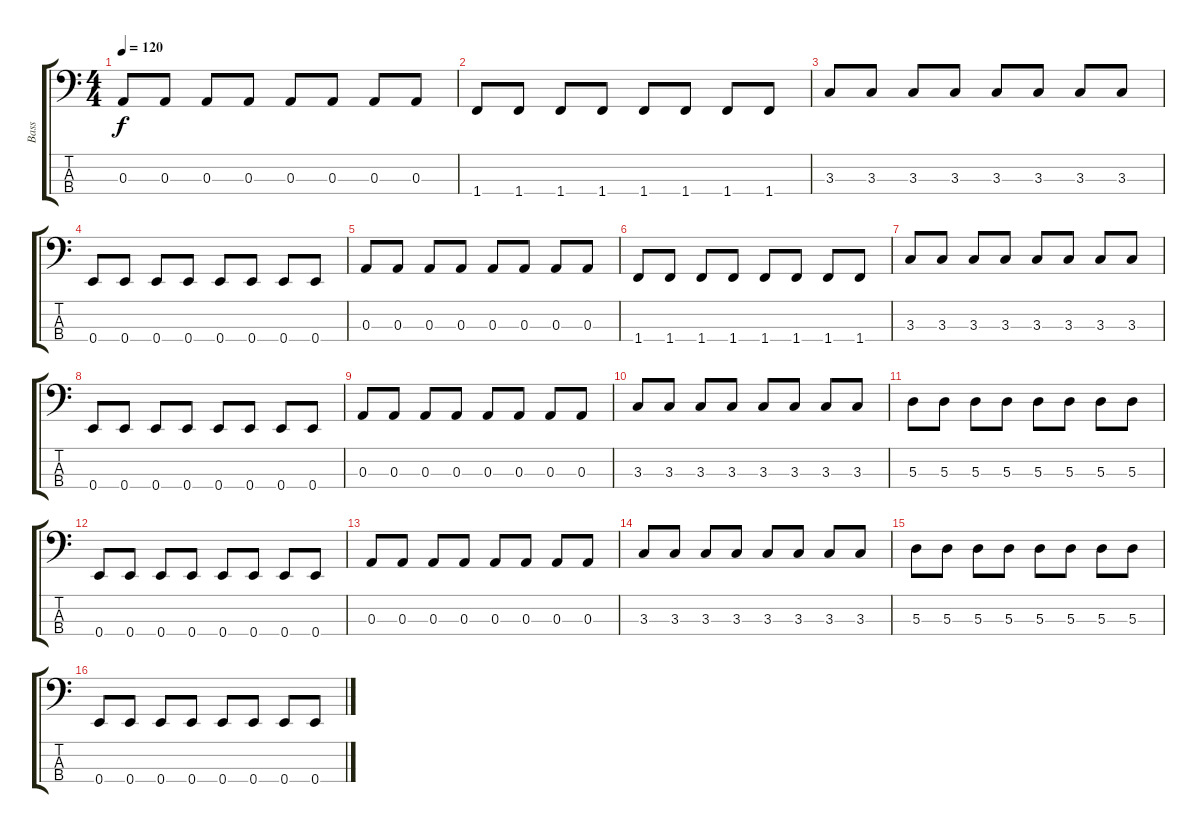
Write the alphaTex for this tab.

\track ("Bass" "Bass") {instrument electricbassfinger}
\staff {score tabs}
\tuning (G2 D2 A1 E1) {hide}
\ts (4 4)
\tempo 120
\clef f4
\ks c
0.3.8{dy f} 0.3.8 0.3.8 0.3.8 0.3.8 0.3.8 0.3.8 0.3.8 |
1.4.8 1.4.8 1.4.8 1.4.8 1.4.8 1.4.8 1.4.8 1.4.8 |
3.3.8 3.3.8 3.3.8 3.3.8 3.3.8 3.3.8 3.3.8 3.3.8 |
0.4.8 0.4.8 0.4.8 0.4.8 0.4.8 0.4.8 0.4.8 0.4.8 |
0.3.8 0.3.8 0.3.8 0.3.8 0.3.8 0.3.8 0.3.8 0.3.8 |
1.4.8 1.4.8 1.4.8 1.4.8 1.4.8 1.4.8 1.4.8 1.4.8 |
3.3.8 3.3.8 3.3.8 3.3.8 3.3.8 3.3.8 3.3.8 3.3.8 |
0.4.8 0.4.8 0.4.8 0.4.8 0.4.8 0.4.8 0.4.8 0.4.8 |
0.3.8 0.3.8 0.3.8 0.3.8 0.3.8 0.3.8 0.3.8 0.3.8 |
3.3.8 3.3.8 3.3.8 3.3.8 3.3.8 3.3.8 3.3.8 3.3.8 |
5.3.8 5.3.8 5.3.8 5.3.8 5.3.8 5.3.8 5.3.8 5.3.8 |
0.4.8 0.4.8 0.4.8 0.4.8 0.4.8 0.4.8 0.4.8 0.4.8 |
0.3.8 0.3.8 0.3.8 0.3.8 0.3.8 0.3.8 0.3.8 0.3.8 |
3.3.8 3.3.8 3.3.8 3.3.8 3.3.8 3.3.8 3.3.8 3.3.8 |
5.3.8 5.3.8 5.3.8 5.3.8 5.3.8 5.3.8 5.3.8 5.3.8 |
0.4.8 0.4.8 0.4.8 0.4.8 0.4.8 0.4.8 0.4.8 0.4.8
